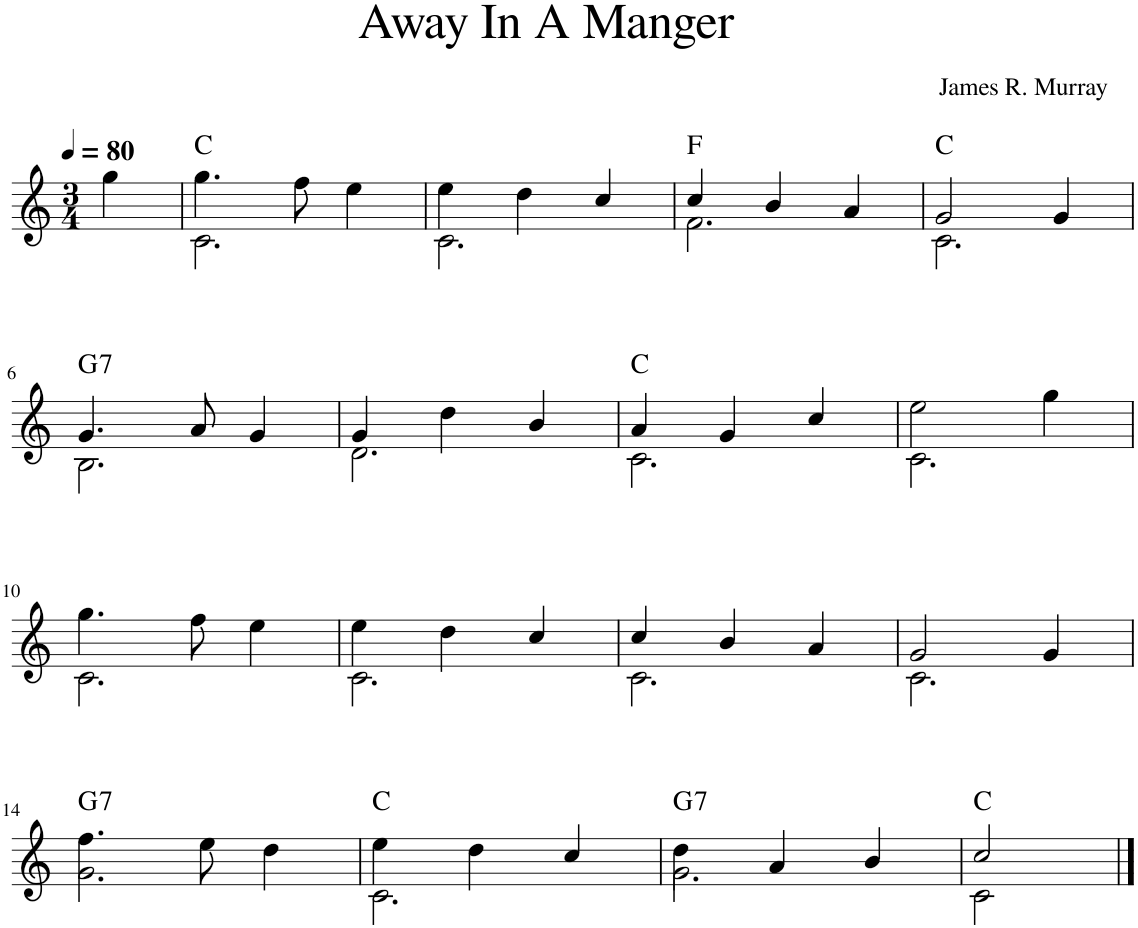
**kern	**harte
*part1	*part1
*staff1	*
*I"ハープ	*
*clefG2	*
*k[]	*
*M3/4	*
*MM80	*
=1	=1
4gg\	.
=2	=2
*^	*
4.gg\	2.c\	C:maj
8ff\	.	.
4ee\	.	.
=3	=3	=3
4ee\	2.c\	.
4dd\	.	.
4cc/	.	.
=4	=4	=4
4cc/	2.f\	F:maj
4b/	.	.
4a/	.	.
=5	=5	=5
2g/	2.c\	C:maj
4g/	.	.
!!LO:LB:g=z	!!
=6	=6	=6
!	!	!LO:H:kt=7
4.g/	2.B\	G:7
8a/	.	.
4g/	.	.
=7	=7	=7
4g/	2.d\	.
4dd\	.	.
4b/	.	.
=8	=8	=8
4a/	2.c\	C:maj
4g/	.	.
4cc/	.	.
=9	=9	=9
2ee\	2.c\	.
4gg\	.	.
!!LO:LB:g=z	!!
=10	=10	=10
4.gg\	2.c\	.
8ff\	.	.
4ee\	.	.
=11	=11	=11
4ee\	2.c\	.
4dd\	.	.
4cc/	.	.
=12	=12	=12
4cc/	2.c\	.
4b/	.	.
4a/	.	.
=13	=13	=13
2g/	2.c\	.
4g/	.	.
!!LO:LB:g=z	!!
=14	=14	=14
!	!	!LO:H:kt=7
4.ff\	2.g\	G:7
8ee\	.	.
4dd\	.	.
=15	=15	=15
4ee\	2.c\	C:maj
4dd\	.	.
4cc/	.	.
=16	=16	=16
!	!	!LO:H:kt=7
4dd\	2.g\	G:7
4a/	.	.
4b/	.	.
=17	=17	=17
2cc/	2c\	C:maj
*v	*v	*
==	==
*-	*-
